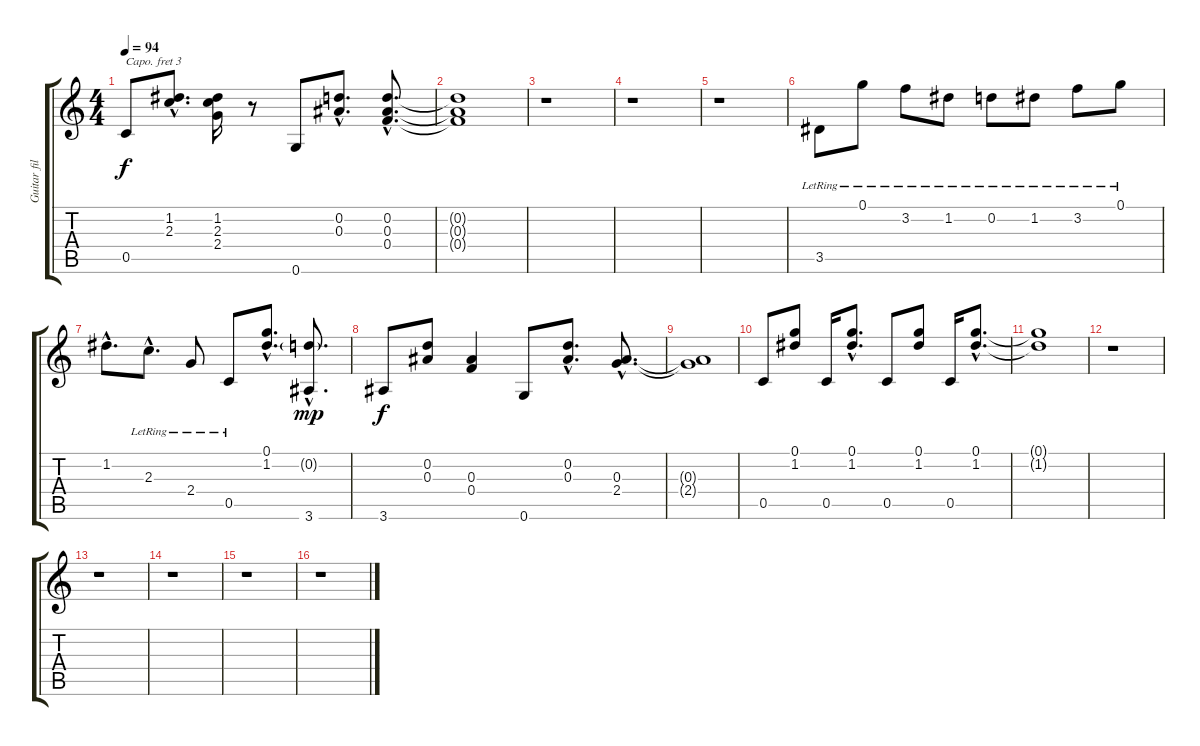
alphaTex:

\track ("Guitar fills" "Guitar fil") {instrument acousticguitarsteel}
\staff {score tabs}
\capo 3
\tuning (E4 B3 G3 D3 A2 E2) {hide}
\ts (4 4)
\tempo 94
\clef g2
\ks c
0.5.8{dy f} (1.2{hac} 2.3{hac}).8{d} (1.2 2.3 2.4).16 r.8 0.6.8 (0.2{hac} 0.3{hac}).8{d} (0.2{hac} 0.3{hac} 0.4{hac}).8{d} |
(0.2{t} 0.3{t} 0.4{t}).1 |
r.1 |
r.1 |
r.1 |
3.5{lr}.8 0.1{lr}.8 3.2{lr}.8 1.2{lr}.8 0.2{lr}.8 1.2{lr}.8 3.2{lr}.8 0.1{lr}.8 |
1.2{hac}.8{d} 2.3{hac lr}.8{d} 2.4{lr}.8 0.5{lr}.8 (0.1{hac} 1.2{hac}).8{d} (0.2{g hac} 3.6{hac}).8{d dy mp} |
3.6.8{dy f} (0.2 0.3).8 (0.3 0.4).4 0.6.8 (0.2{hac} 0.3{hac}).8{d} (0.3{hac} 2.4{hac}).8{d} |
(0.3{t} 2.4{t}).1 |
0.5.8 (0.1 1.2).8 0.5.16 (0.1{hac} 1.2{hac}).8{d} 0.5.8 (0.1 1.2).8 0.5.16 (0.1{hac} 1.2{hac}).8{d} |
(0.1{t} 1.2{t}).1 |
r.1 |
r.1 |
r.1 |
r.1 |
r.1
